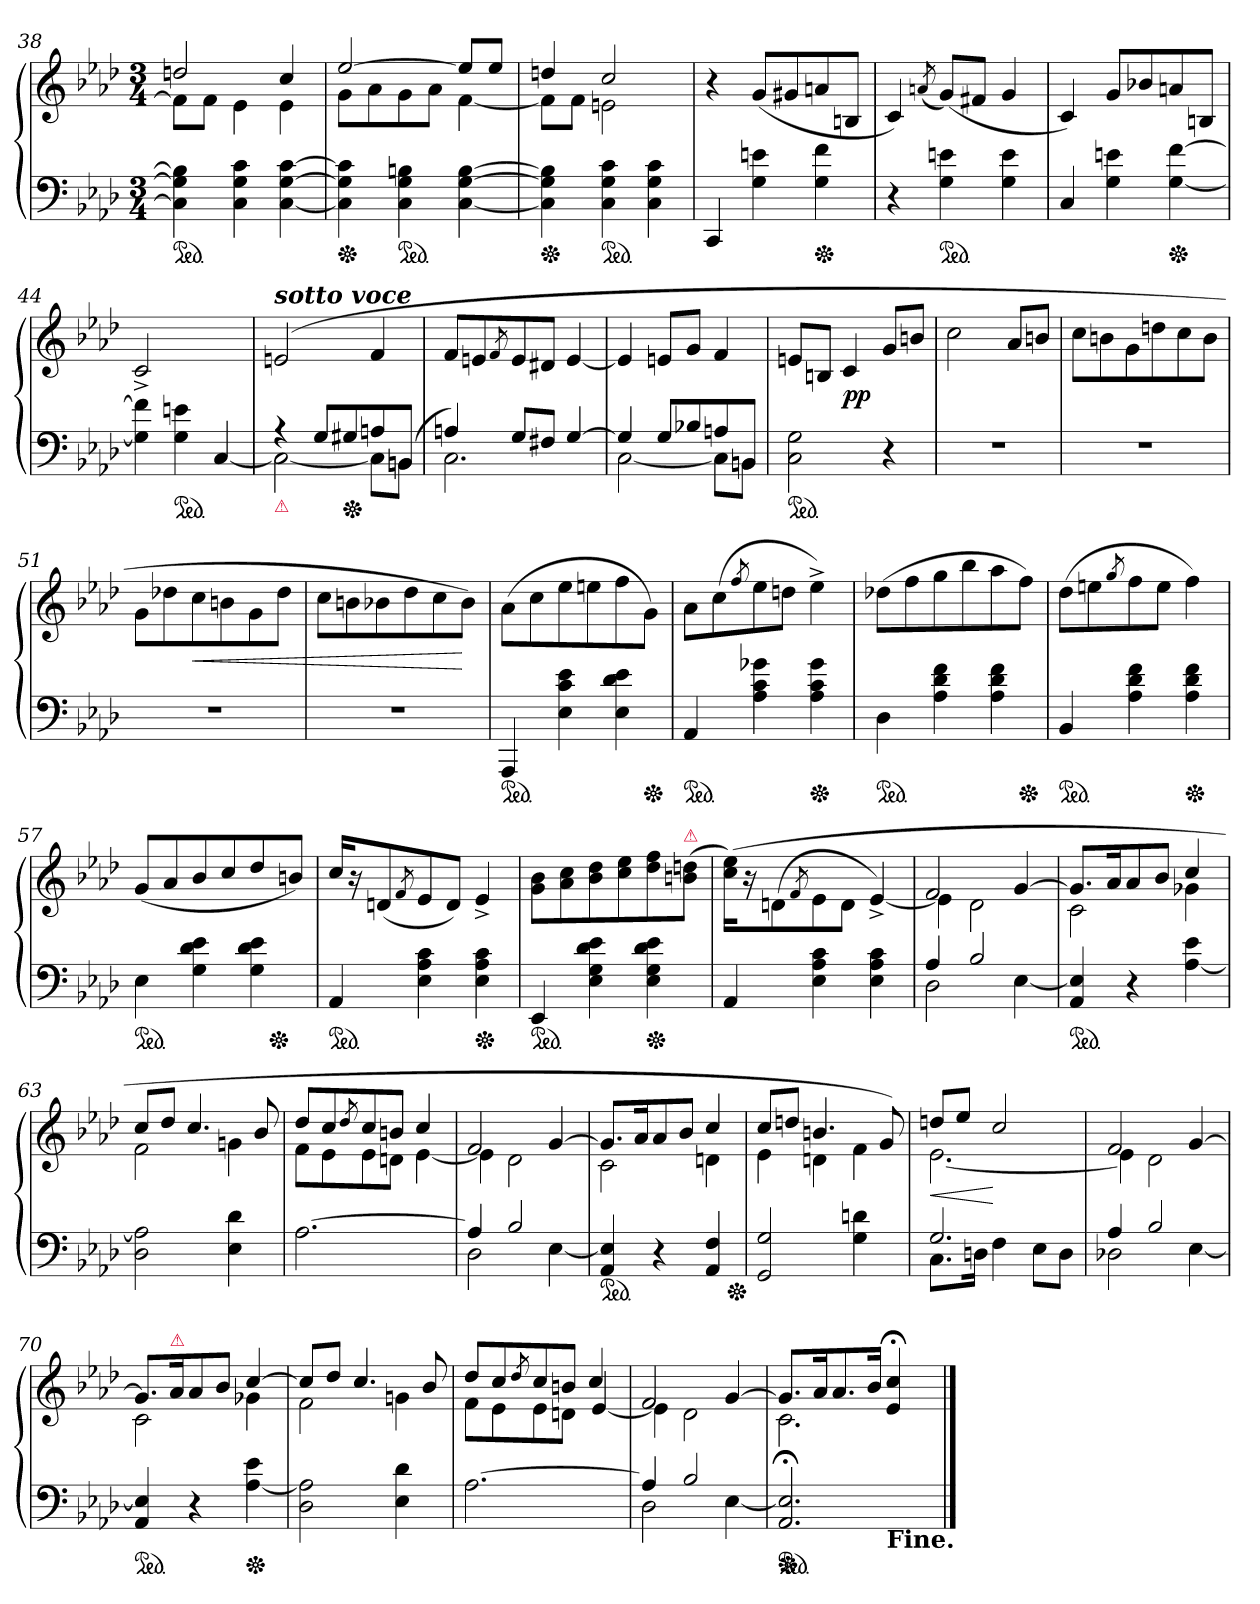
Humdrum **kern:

**kern	**kern	**dynam
*part1	*part1	*part1
*staff2	*staff1	*staff1/2
*clefF4	*clefG2	*
*k[b-e-a-d-]	*k[b-e-a-d-]	*
*A-:	*A-:	*
*M3/4	*M3/4	*
=38	=38	=38
*	*^	*
!LO:TX:b:color=crimson:t=⚠	!	!	!
*ped	*	*	*
4C] 4G] 4Bn]	2ddn	8fL]	.
.	.	8fJ	.
4C 4G 4c	.	4e-	.
[4C [4G [4c	4cc	4e-	.
=39	=39	=39	=39
*Xped	*	*	*
4C] 4G] 4c]	[2ee-	8gL	.
.	.	8a-	.
*ped	*	*	*
4C 4G 4Bn	.	8g	.
.	.	8a-J	.
[4C [4G [4B	8ee-L]	[4f\	.
.	8ee-J	.	.
=40	=40	=40	=40
*Xped	*	*	*
4C] 4G] 4Bn]	4ddn	8fL]	.
.	.	8fJ	.
*ped	*	*	*
4C 4G 4c	2cc	2en	.
4C 4G 4c	.	.	.
*	*v	*v	*
=41	=41	=41
4CC	4r	.
4G 4en	(<8gL	.
.	8g#X	.
*Xped	*	*
4G 4f	8an	.
.	8BnJ	.
=42	=42	=42
4r	4c)	.
.	(8qan/	.
*ped	*	*
4G 4en	(<8gL)	.
.	8f#XJ	.
4G 4e	4g	.
=43	=43	=43
4C	4c)	.
4G 4en	8gL	.
.	8b-X	.
*Xped	*	*
[4G [4f	8an	.
.	8BnJ	.
=44	=44	=44
4G] 4f]	2c^>	.
*ped	*	*
4G 4en	.	.
[4C	4ryy	.
=45	=45	=45
*^	*	*
!	!	!LO:TX:a:Bi:t=sotto voce	!
!LO:TX:b:color=crimson:t=⚠	!	!	!
4r	2C_	(>2en	.
8GL	.	.	.
*Xped	*	*	*
8G#X	.	.	.
8An	8C\L]	4f	.
(8BBnJ	8BBn\J	.	.
=46	=46	=46	=46
4An)	2.C	8fL	.
.	.	8en	.
.	.	8qf/	.
8GL	.	8e	.
8F#XJ	.	8d#XJ	.
[4G	.	[4e	.
=47	=47	=47	=47
4G]	[2C	4en]	.
8GL	.	8eL	.
8B-X	.	8gJ	.
8An	8C\L]	4f	.
8BBnJ	8BBn\J	.	.
*v	*v	*	*
=48	=48	=48
*ped	*	*
2C 2G	8enL	.
.	8BnJ	.
.	4c	pp
4r	8gL	.
.	8bnJ	.
=49	=49	=49
2.r	2cc	.
.	8a-L	.
.	8bnJ	.
=50	=50	=50
2.r	8ccL	.
.	8bn	.
.	8g	.
.	8ddn	.
.	8cc	.
.	8bJ	.
=51	=51	=51
2.r	8gL	.
.	8dd-X	.
.	8cc	<
.	8bn	.
.	8g	.
.	8dd-J	.
=52	=52	=52
2.r	8ccL	.
.	8bn	.
.	8b-X	.
.	8dd-	.
.	8cc	.
.	8b-J)	[
=53	=53	=53
*ped	*	*
4AAA-	(>8a-L	.
.	8cc	.
4E- 4c 4e-	8ee-	.
.	8een	.
4E- 4d- 4e-	8ff	.
*Xped	*	*
.	8gJ)	.
=54	=54	=54
*ped	*	*
4AA-	8a-L	.
.	(>8cc	.
.	8qff/	.
4A- 4c 4g-X	8ee-	.
.	8ddnJ	.
*Xped	*	*
4A- 4c 4g-	4ee-^<)	.
=55	=55	=55
*ped	*	*
4D-	(>8dd-XL	.
.	8ff	.
4A- 4d- 4f	8gg	.
.	8bb-	.
4A- 4d- 4f	8aa-	.
*Xped	*	*
.	8ffJ)	.
=56	=56	=56
*ped	*	*
4BB-	(8dd-L	.
.	8een	.
.	8qgg/	.
4A- 4d- 4f	8ff	.
.	8eeJ	.
*Xped	*	*
4A- 4d- 4f	4ff)	.
=57	=57	=57
*ped	*	*
*	*^	*
4E-	(>8g/L	2ryy	.
.	8a-	.	.
4G 4d- 4e-	8b-	.	.
.	8cc	.	.
4G 4d- 4e-	8dd-	16ryy	.
*Xped	*	*	*
.	.	8.ryy	.
.	8bnJ)	.	.
*	*v	*v	*
=58	=58	=58
*ped	*	*
4AA-	16ccKL	.
.	16r	.
.	(<8dn	.
.	8qf/	.
4E- 4A- 4c	8e-	.
.	8dJ)	.
*Xped	*	*
4E- 4A- 4c	4e-^	.
=59	=59	=59
*ped	*	*
4EE-	8g 8b-L	.
.	8a- 8cc	.
4E- 4G 4d- 4e-	8b- 8dd-	.
.	8cc 8ee-	.
*Xped	*	*
4E- 4G 4d- 4e-	8dd- 8ff	.
!	!LO:TX:a:color=crimson:t=⚠	!
.	(8bn 8ddnJ	.
=60	=60	=60
4AA-	(>16cc\ 16ee-\KL)	.
.	16r	.
.	(8dn	.
.	8qf/	.
4E- 4A- 4c	8e-	.
.	8dJ	.
4E- 4A- 4c	[4e-^)	.
=61	=61	=61
*^	*^	*
4A-	2D-	2f	4e-]	.
2B-	.	.	2d-	.
.	[4E-	[4g/	.	.
*v	*v	*	*	*
=62	=62	=62	=62
*ped	*	*	*
4AA- 4E-]	8.gL]	2c	.
.	16a-K	.	.
4r	8a-	.	.
.	8b-J	.	.
[4A- 4e-	4cc	4g-X	.
=63	=63	=63	=63
2D- 2A-]	8ccL	2f	.
.	8dd-J	.	.
.	4.cc	.	.
4E- 4d-	.	4gn	.
.	8b-	.	.
=64	=64	=64	=64
[2.A-	8dd-L	8fL	.
.	8cc	8e-	.
.	8qdd-/	.	.
.	8cc	8e-	.
.	8bnJ	8dnJ	.
.	4cc	[4e-	.
=65	=65	=65	=65
*^	*	*	*
4A-]	2D-	2f	4e-]	.
2B-	.	.	2d-	.
.	[4E-	[4g	.	.
*v	*v	*	*	*
=66	=66	=66	=66
*ped	*	*	*
4AA- 4E-]	8.gL]	2c	.
.	16a-K	.	.
4r	8a-	.	.
.	8b-J	.	.
4AA- 4F	4cc	4dn	.
*Xped	*	*	*
=67	=67	=67	=67
2GG 2G	8ccL	4e-	.
.	8ddnJ	.	.
.	4.bn	4dn	.
4G 4dn	.	4f	.
.	8g)	.	.
=68	=68	=68	=68
*^	*	*	*
!	!	!	!	!LO:HP:b
2.G	8.CL	8ddnL	[2.e-	<
.	.	8ee-J	.	.
.	16DnJk	.	.	.
.	4F	2cc	.	[
.	8E-L	.	.	.
.	8DJ	.	.	.
=69	=69	=69	=69	=69
4A-	2D-X	2f	4e-]	.
2B-	.	.	2d-	.
.	[4E-	[4g	.	.
*v	*v	*	*	*
=70	=70	=70	=70
*ped	*	*	*
4AA- 4E-]	8.gL]	2c	.
!	!LO:TX:a:Bi:color=crimson:t=⚠	!	!
.	16a-K	.	.
4r	8a-	.	.
.	8b-J	.	.
*Xped	*	*	*
[4A- 4e-	[4cc	4g-X	.
=71	=71	=71	=71
2D- 2A-]	8ccL]	2f	.
.	8dd-J	.	.
.	4.cc	.	.
4E- 4d-	.	4gn	.
.	8b-	.	.
=72	=72	=72	=72
[2.A-	8dd-L	8fL	.
.	8cc	8e-	.
.	8qdd-/	.	.
.	8cc	8e-	.
.	8bnJ	8dnJ	.
.	4cc	[4e-/	.
=73	=73	=73	=73
*^	*	*	*
4A-]	2D-	2f	4e-]	.
2B-	.	.	2d-	.
.	[4E-	[4g	.	.
=74	=74	=74	=74	=74
*ped	*	*	*	*
*Xped	*	*	*	*
2.AA-; 2.E-];	2ryy	8.gL]	2.c	.
.	.	16a-K	.	.
.	.	8.a-	.	.
.	.	16b-Jk	.	.
!	!LO:TX:b:B:t=Fine.	!	!	!
.	4ryy	4e-;< 4cc;<	.	.
*v	*v	*	*	*
*	*v	*v	*
==	==	==
*-	*-	*-
